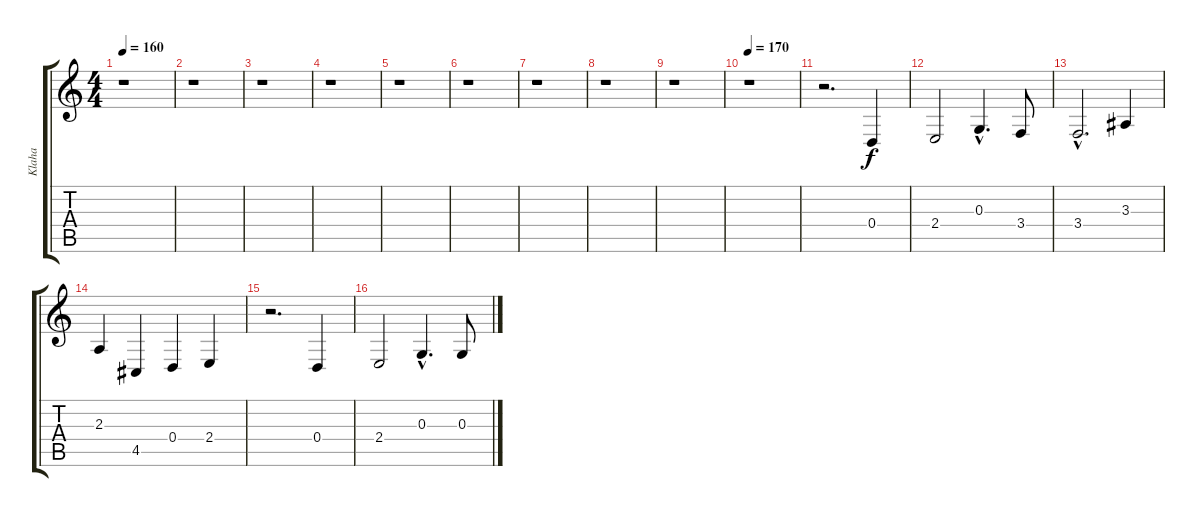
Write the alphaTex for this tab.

\track ("Klaha" "Klaha") {instrument cello}
\staff {score tabs}
\tuning (E4 B3 G3 D3 A2 E2) {hide}
\ts (4 4)
\tempo 160
\clef g2
\ks c
r.1{dy f} |
r.1 |
r.1 |
r.1 |
r.1 |
r.1 |
r.1 |
r.1 |
r.1 |
\tempo 170
r.1 |
r.2{d} 0.4.4{volume 11} |
2.4.2 0.3{hac}.4{d} 3.4.8 |
3.4{hac}.2{d} 3.3.4 |
2.3.4 4.5.4 0.4.4 2.4.4 |
r.2{d} 0.4.4 |
2.4.2 0.3{hac}.4{d} 0.3.8
